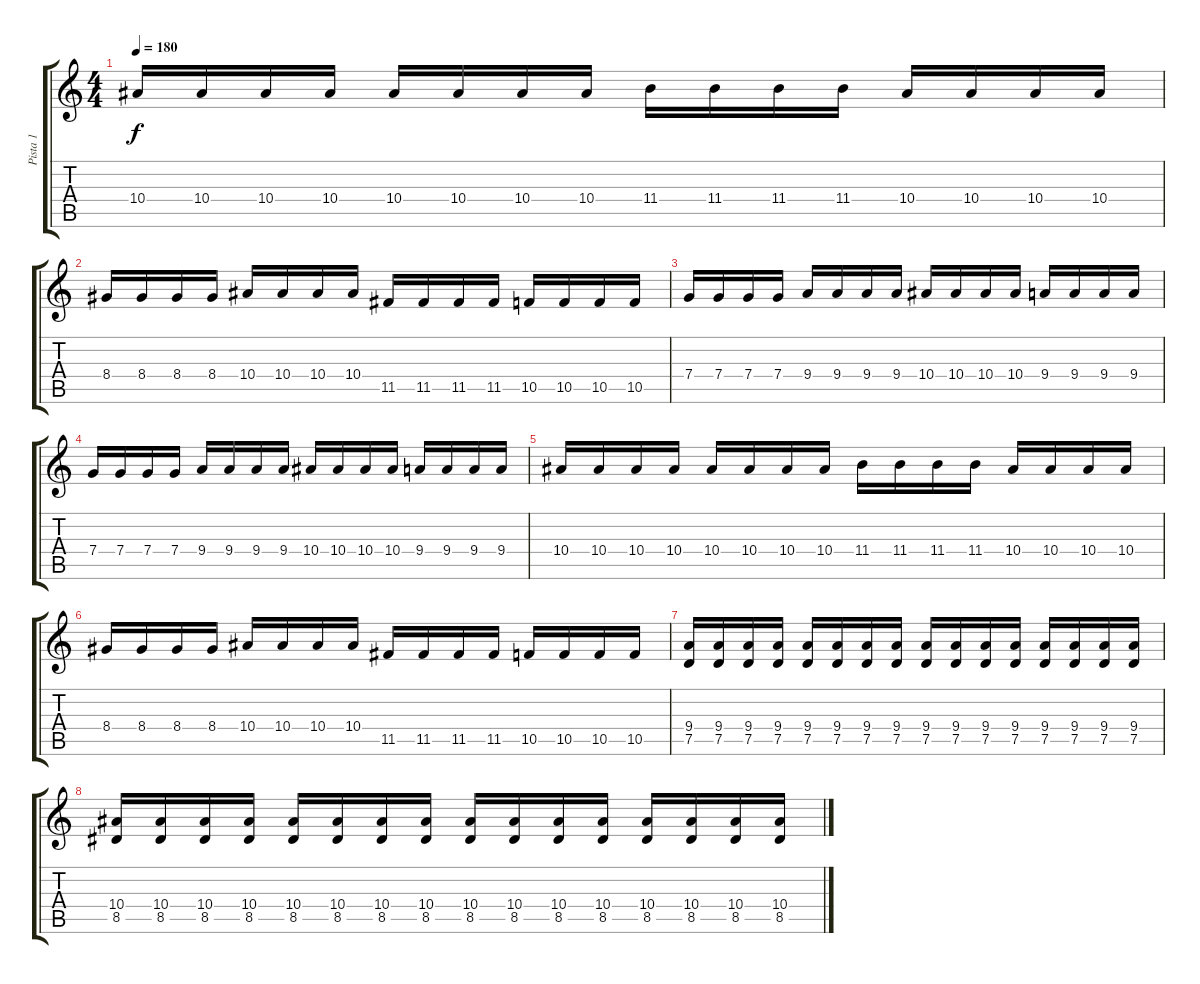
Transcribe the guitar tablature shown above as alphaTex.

\track ("Pista 1" "Pista 1") {instrument distortionguitar}
\staff {score tabs}
\tuning (D4 A3 F3 C3 G2 D2) {hide}
\ts (4 4)
\tempo 180
\clef g2
\ks c
10.4.16{dy f} 10.4.16 10.4.16 10.4.16 10.4.16 10.4.16 10.4.16 10.4.16 11.4.16 11.4.16 11.4.16 11.4.16 10.4.16 10.4.16 10.4.16 10.4.16 |
8.4.16 8.4.16 8.4.16 8.4.16 10.4.16 10.4.16 10.4.16 10.4.16 11.5.16 11.5.16 11.5.16 11.5.16 10.5.16 10.5.16 10.5.16 10.5.16 |
7.4.16 7.4.16 7.4.16 7.4.16 9.4.16 9.4.16 9.4.16 9.4.16 10.4.16 10.4.16 10.4.16 10.4.16 9.4.16 9.4.16 9.4.16 9.4.16 |
7.4.16 7.4.16 7.4.16 7.4.16 9.4.16 9.4.16 9.4.16 9.4.16 10.4.16 10.4.16 10.4.16 10.4.16 9.4.16 9.4.16 9.4.16 9.4.16 |
10.4.16 10.4.16 10.4.16 10.4.16 10.4.16 10.4.16 10.4.16 10.4.16 11.4.16 11.4.16 11.4.16 11.4.16 10.4.16 10.4.16 10.4.16 10.4.16 |
8.4.16 8.4.16 8.4.16 8.4.16 10.4.16 10.4.16 10.4.16 10.4.16 11.5.16 11.5.16 11.5.16 11.5.16 10.5.16 10.5.16 10.5.16 10.5.16 |
(9.4 7.5).16 (9.4 7.5).16 (9.4 7.5).16 (9.4 7.5).16 (9.4 7.5).16 (9.4 7.5).16 (9.4 7.5).16 (9.4 7.5).16 (9.4 7.5).16 (9.4 7.5).16 (9.4 7.5).16 (9.4 7.5).16 (9.4 7.5).16 (9.4 7.5).16 (9.4 7.5).16 (9.4 7.5).16 |
(10.4 8.5).16 (10.4 8.5).16 (10.4 8.5).16 (10.4 8.5).16 (10.4 8.5).16 (10.4 8.5).16 (10.4 8.5).16 (10.4 8.5).16 (10.4 8.5).16 (10.4 8.5).16 (10.4 8.5).16 (10.4 8.5).16 (10.4 8.5).16 (10.4 8.5).16 (10.4 8.5).16 (10.4 8.5).16
